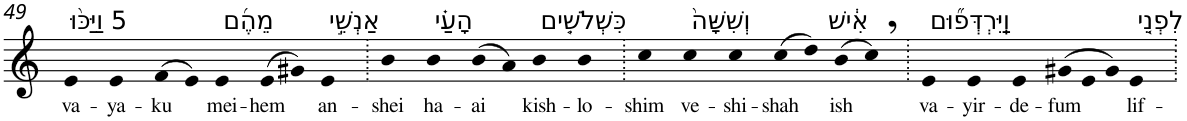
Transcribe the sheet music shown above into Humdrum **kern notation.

**kern	**text
*part1	*part1
*staff1	*staff1
*I"Piano	*
*I'Pno	*
!!LO:PB:g=z
*clefG2	*
*k[]	*
=49	=49
!LO:TX:a:t=5 וַיַּכּ֨וּ	!
!	!LO:LY:b
4e	va-
!	!LO:LY:b
4e	-ya-
!	!LO:LY:b
(>8f	-ku
8e)	.
!LO:TX:a:t=מֵהֶ֜ם	!
!	!LO:LY:b
4e	mei-
!	!LO:LY:b
(>8e	-hem
8g#X)	.
!LO:TX:a:t=אַנְשֵׁ֣י	!
!	!LO:LY:b
4e	an-
=50.	=50.
!	!LO:LY:b
4b	-shei
!LO:TX:a:t=הָעַ֗י	!
!	!LO:LY:b
4b	ha-
!	!LO:LY:b
(>8b	-ai
8a)	.
!LO:TX:a:t=כִּשְׁלֹשִׁ֤ים	!
!	!LO:LY:b
4b	kish-
!	!LO:LY:b
4b	-lo-
=51.	=51.
!	!LO:LY:b
4cc	-shim
!LO:TX:a:t=וְשִׁשָּׁה֙	!
!	!LO:LY:b
4cc	ve-
!	!LO:LY:b
4cc	-shi-
!	!LO:LY:b
(>8cc	-shah
8dd)	.
!LO:TX:a:t=אִ֔ישׁ	!
!	!LO:LY:b
(>8b	ish
8cc,)	.
=52.	=52.
!LO:TX:a:t=וַֽיִּרְדְּפ֞וּם	!
!	!LO:LY:b
4e	va-
!	!LO:LY:b
4e	-yir-
!	!LO:LY:b
4e	-de-
*Xtuplet	*
!	!LO:LY:b
(>12g#X	-fum
12e	.
12g#)	.
!LO:TX:a:t=לִפְנֵ֤י	!
!	!LO:LY:b
4e	lif-
=.	=.
*-	*-
